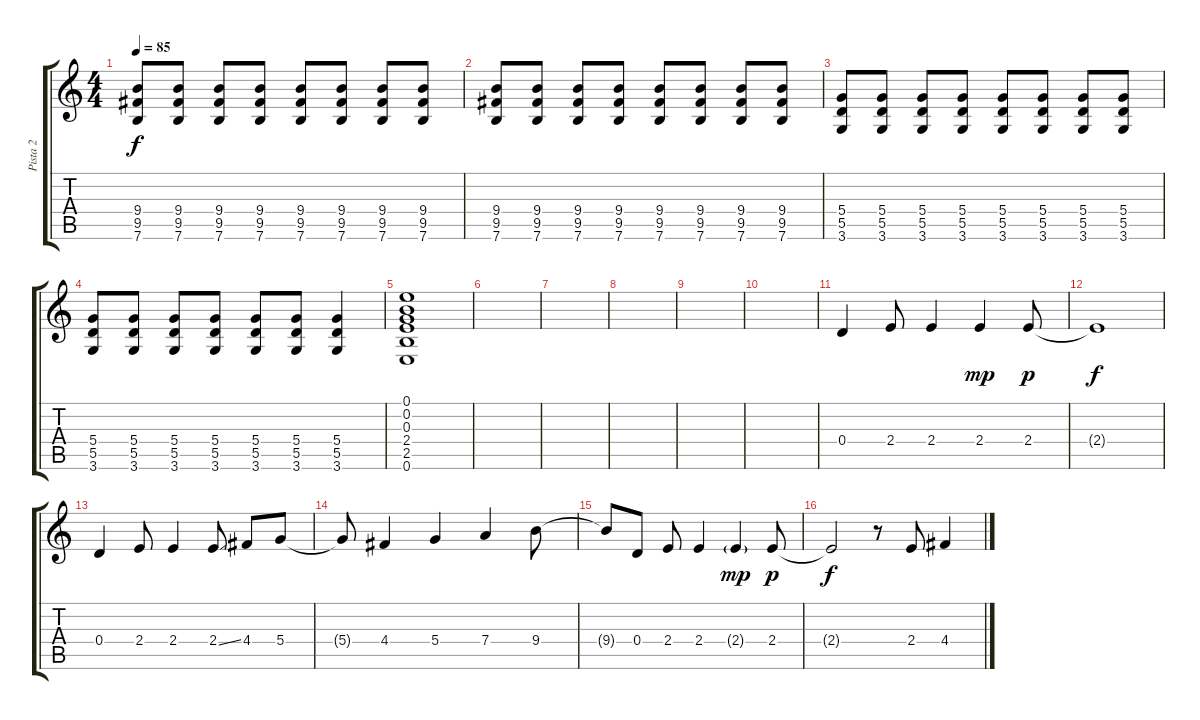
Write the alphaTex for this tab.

\track ("Pista 2" "Pista 2") {instrument electricguitarclean}
\staff {score tabs}
\tuning (E4 B3 G3 D3 A2 E2) {hide}
\ts (4 4)
\tempo 85
\clef g2
\ks c
(9.4 9.5 7.6).8{dy f} (9.4 9.5 7.6).8 (9.4 9.5 7.6).8 (9.4 9.5 7.6).8 (9.4 9.5 7.6).8 (9.4 9.5 7.6).8 (9.4 9.5 7.6).8 (9.4 9.5 7.6).8 |
(9.4 9.5 7.6).8 (9.4 9.5 7.6).8 (9.4 9.5 7.6).8 (9.4 9.5 7.6).8 (9.4 9.5 7.6).8 (9.4 9.5 7.6).8 (9.4 9.5 7.6).8 (9.4 9.5 7.6).8 |
(5.4 5.5 3.6).8 (5.4 5.5 3.6).8 (5.4 5.5 3.6).8 (5.4 5.5 3.6).8 (5.4 5.5 3.6).8 (5.4 5.5 3.6).8 (5.4 5.5 3.6).8 (5.4 5.5 3.6).8 |
(5.4 5.5 3.6).8 (5.4 5.5 3.6).8 (5.4 5.5 3.6).8 (5.4 5.5 3.6).8 (5.4 5.5 3.6).8 (5.4 5.5 3.6).8 (5.4 5.5 3.6).4 |
(0.1 0.2 0.3 2.4 2.5 0.6).1 |
|
|
|
|
|
0.4.4{volume 16} 2.4.8 2.4.4 2.4.4{dy mp} 2.4.8{dy p} |
2.4{t}.1{dy f} |
0.4.4 2.4.8 2.4.4 2.4{ss}.8 4.4.8 5.4.8 |
5.4{t}.8 4.4.4 5.4.4 7.4.4 9.4.8 |
9.4{t}.8 0.4.8 2.4.8 2.4.4 2.4{g}.4{dy mp} 2.4.8{dy p} |
2.4{t}.2{dy f} r.8 2.4.8 4.4.4
